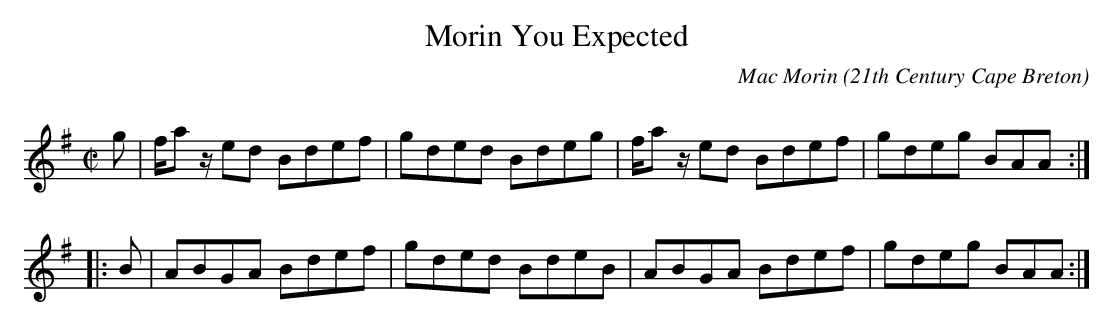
X:1
T:Morin You Expected
C:Mac Morin
O:21th Century Cape Breton
Q:333
L:1/8
M:C|
K:Ador
g|f/a z/ ed Bdef|gded Bdeg|f/a z/ ed Bdef|gdeg BAA:|
|:B|ABGA Bdef|gded BdeB|ABGA Bdef|gdeg BAA:|
